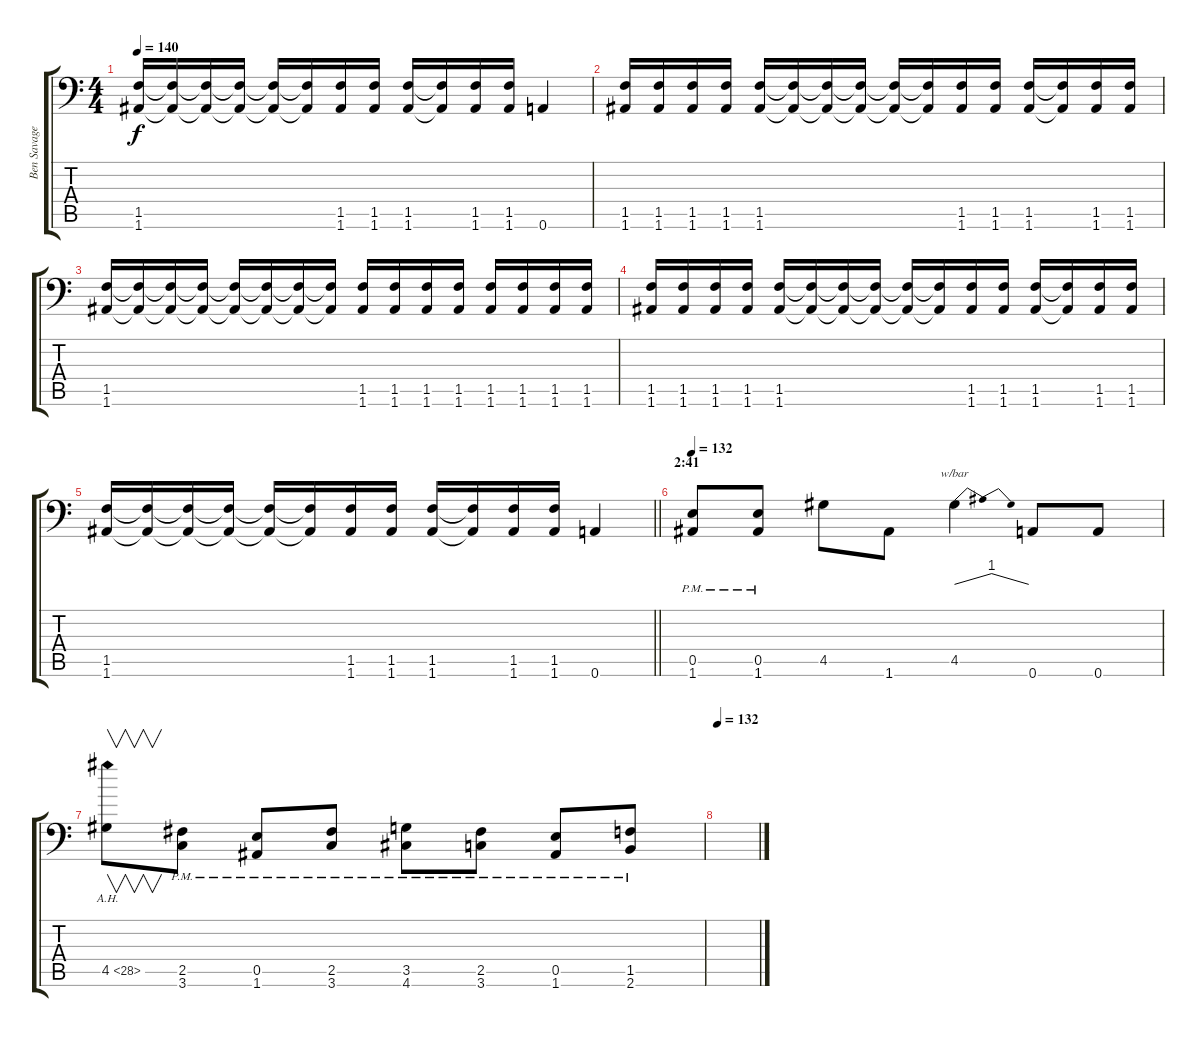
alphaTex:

\track ("Ben Savage" "Ben Savage") {instrument distortionguitar}
\staff {score tabs}
\tuning (B3 Gb3 D3 A2 E2 A1) {hide}
\ts (4 4)
\tempo 140
\clef f4
\ks c
(1.5 1.6).16{dy f} (1.5{t} 1.6{t}).16 (1.5{t} 1.6{t}).16 (1.5{t} 1.6{t}).16 (1.5{t} 1.6{t}).16 (1.5{t} 1.6{t}).16 (1.5 1.6).16 (1.5 1.6).16 (1.5 1.6).16 (1.5{t} 1.6{t}).16 (1.5 1.6).16 (1.5 1.6).16 0.6.4 |
(1.5 1.6).16 (1.5 1.6).16 (1.5 1.6).16 (1.5 1.6).16 (1.5 1.6).16 (1.5{t} 1.6{t}).16 (1.5{t} 1.6{t}).16 (1.5{t} 1.6{t}).16 (1.5{t} 1.6{t}).16 (1.5{t} 1.6{t}).16 (1.5 1.6).16 (1.5 1.6).16 (1.5 1.6).16 (1.5{t} 1.6{t}).16 (1.5 1.6).16 (1.5 1.6).16 |
(1.5 1.6).16 (1.5{t} 1.6{t}).16 (1.5{t} 1.6{t}).16 (1.5{t} 1.6{t}).16 (1.5{t} 1.6{t}).16 (1.5{t} 1.6{t}).16 (1.5{t} 1.6{t}).16 (1.5{t} 1.6{t}).16 (1.5 1.6).16 (1.5 1.6).16 (1.5 1.6).16 (1.5 1.6).16 (1.5 1.6).16 (1.5 1.6).16 (1.5 1.6).16 (1.5 1.6).16 |
(1.5 1.6).16 (1.5 1.6).16 (1.5 1.6).16 (1.5 1.6).16 (1.5 1.6).16 (1.5{t} 1.6{t}).16 (1.5{t} 1.6{t}).16 (1.5{t} 1.6{t}).16 (1.5{t} 1.6{t}).16 (1.5{t} 1.6{t}).16 (1.5 1.6).16 (1.5 1.6).16 (1.5 1.6).16 (1.5{t} 1.6{t}).16 (1.5 1.6).16 (1.5 1.6).16 |
\barLineRight lightlight
(1.5 1.6).16 (1.5{t} 1.6{t}).16 (1.5{t} 1.6{t}).16 (1.5{t} 1.6{t}).16 (1.5{t} 1.6{t}).16 (1.5{t} 1.6{t}).16 (1.5 1.6).16 (1.5 1.6).16 (1.5 1.6).16 (1.5{t} 1.6{t}).16 (1.5 1.6).16 (1.5 1.6).16 0.6.4 |
\section ("" "2:41")
\tempo 132
(0.5{pm} 1.6{pm}).8 (0.5{pm} 1.6{pm}).8 4.5.8 1.6.8 4.5.4{tbe (dip default 0 0 30 4 60 0)} 0.6.8 0.6.8 |
4.5{ah 24}.8{v} (2.5{pm} 3.6{pm}).8 (0.5{pm} 1.6{pm}).8 (2.5{pm} 3.6{pm}).8 (3.5{pm} 4.6{pm}).8 (2.5{pm} 3.6{pm}).8 (0.5{pm} 1.6{pm}).8 (1.5{pm} 2.6{pm}).8 |
\tempo 132
